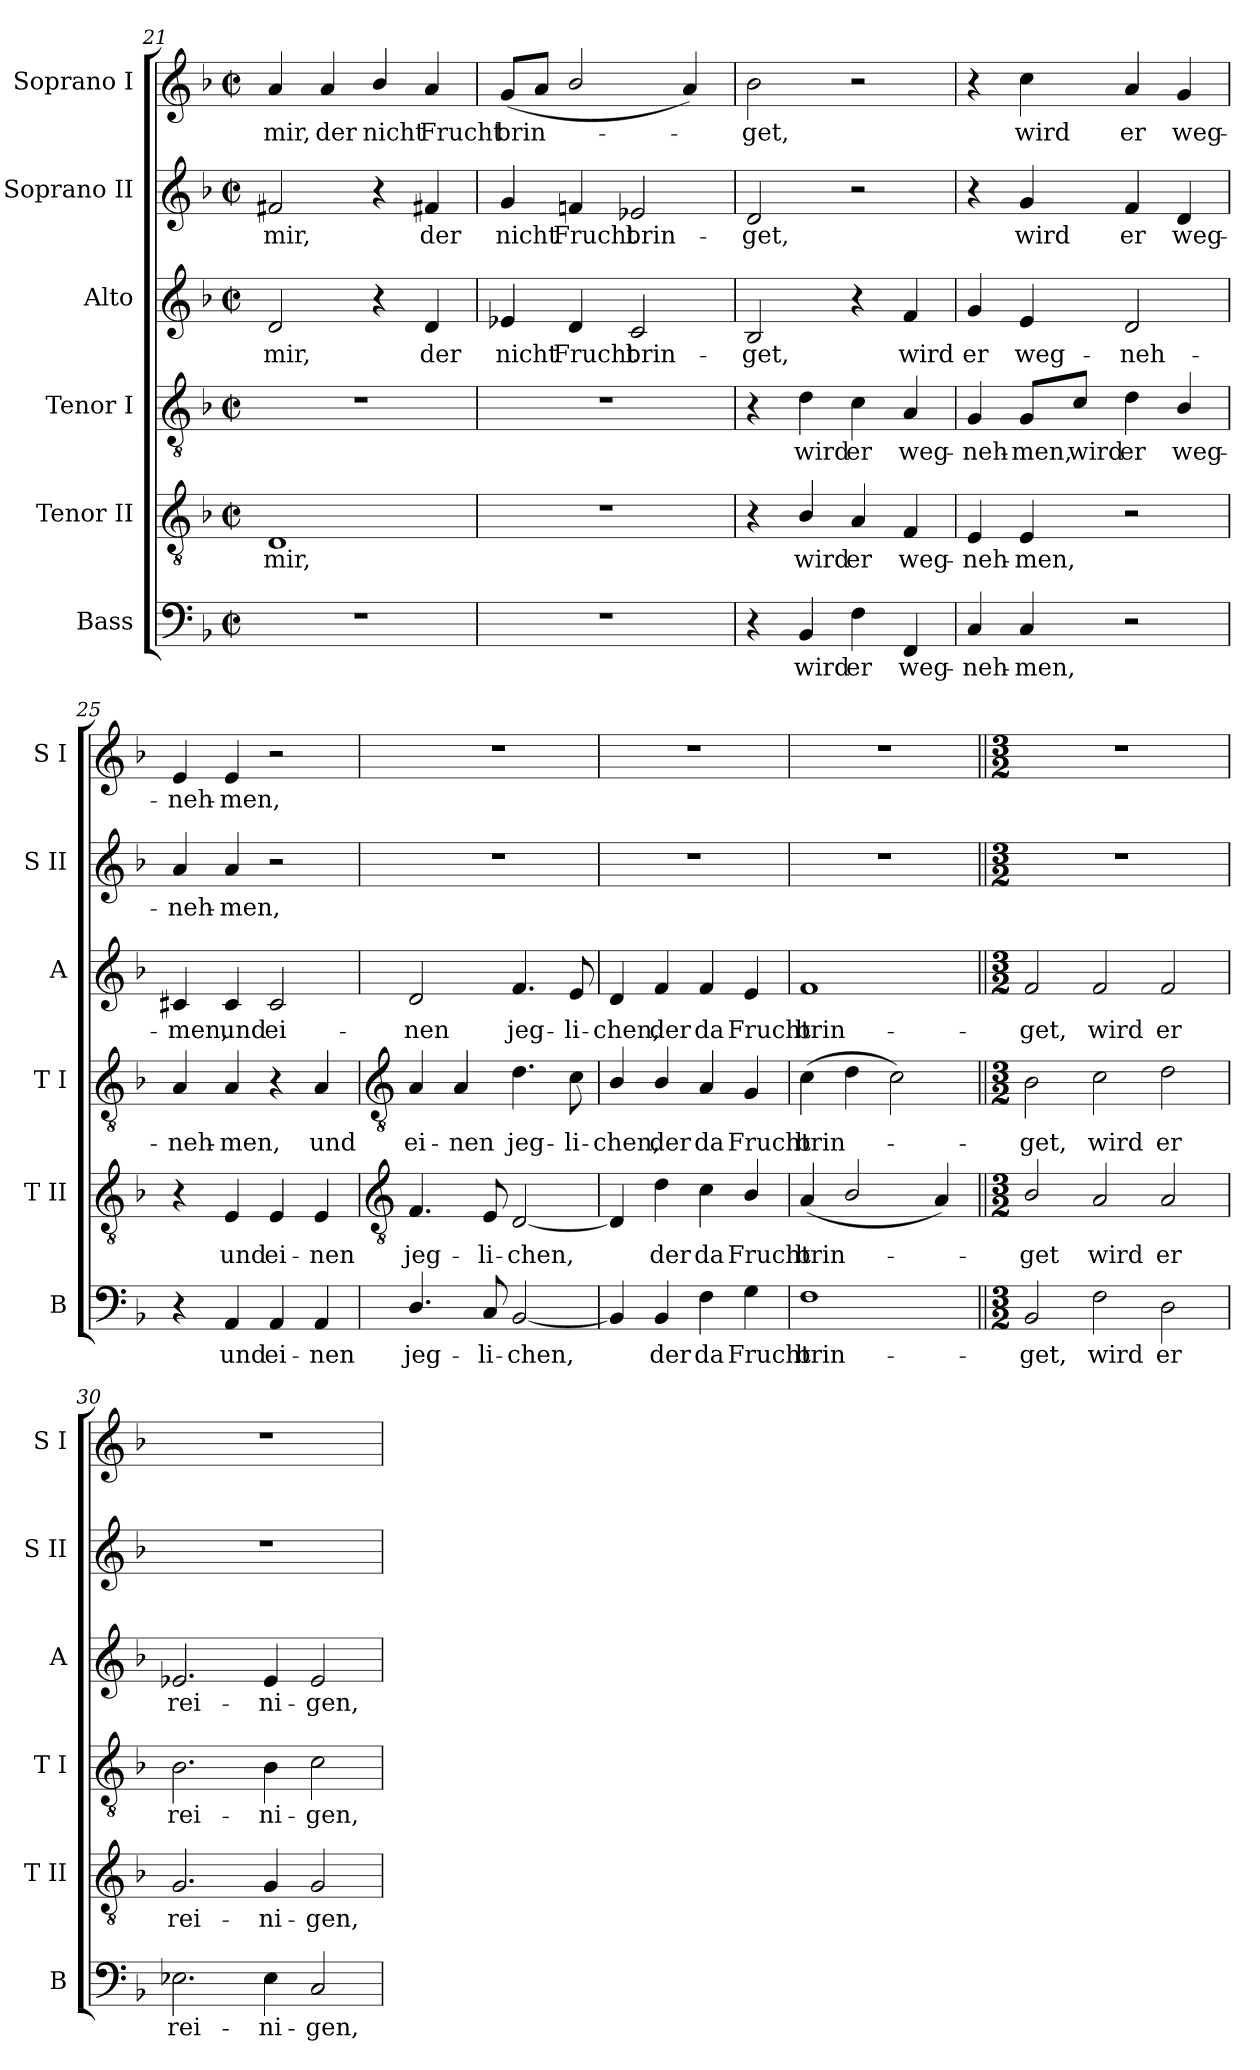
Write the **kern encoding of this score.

**kern	**text	**kern	**text	**kern	**text	**kern	**text	**kern	**text	**kern	**text
*part6	*part6	*part5	*part5	*part4	*part4	*part3	*part3	*part2	*part2	*part1	*part1
*staff6	*staff6	*staff5	*staff5	*staff4	*staff4	*staff3	*staff3	*staff2	*staff2	*staff1	*staff1
*I"Bass	*	*I"Tenor II	*	*I"Tenor I	*	*I"Alto	*	*I"Soprano II	*	*I"Soprano I	*
*I'B	*	*I'T II	*	*I'T I	*	*I'A	*	*I'S II	*	*I'S I	*
!!LO:LB:g=z
*clefF4	*	*clefGv2	*	*clefGv2	*	*clefG2	*	*clefG2	*	*clefG2	*
*k[b-]	*	*k[b-]	*	*k[b-]	*	*k[b-]	*	*k[b-]	*	*k[b-]	*
*F:	*	*F:	*	*F:	*	*F:	*	*F:	*	*F:	*
*M2/2	*	*M2/2	*	*M2/2	*	*M2/2	*	*M2/2	*	*M2/2	*
*met(c|)	*	*met(c|)	*	*met(c|)	*	*met(c|)	*	*met(c|)	*	*met(c|)	*
=21	=21	=21	=21	=21	=21	=21	=21	=21	=21	=21	=21
!	!	!	!LO:LY:b	!	!	!	!LO:LY:b	!	!LO:LY:b	!	!LO:LY:b
1r	.	1D	mir,	1r	.	2d	mir,	2f#X	mir,	4a	mir,
!	!	!	!	!	!	!	!	!	!	!	!LO:LY:b
.	.	.	.	.	.	.	.	.	.	4a	der
!	!	!	!	!	!	!	!	!	!	!	!LO:LY:b
.	.	.	.	.	.	4r	.	4r	.	4b-/	nicht
!	!	!	!	!	!	!	!LO:LY:b	!	!LO:LY:b	!	!LO:LY:b
.	.	.	.	.	.	4d	der	4f#X	der	4a	Frucht
=22	=22	=22	=22	=22	=22	=22	=22	=22	=22	=22	=22
!	!	!	!	!	!	!	!LO:LY:b	!	!LO:LY:b	!	!LO:LY:b
1r	.	1r	.	1r	.	4e-X	nicht	4g	nicht	(<8gL	brin-
.	.	.	.	.	.	.	.	.	.	8aJ	.
!	!	!	!	!	!	!	!LO:LY:b	!	!LO:LY:b	!	!
.	.	.	.	.	.	4d	Frucht	4fn	Frucht	2b-/	.
!	!	!	!	!	!	!	!LO:LY:b	!	!LO:LY:b	!	!
.	.	.	.	.	.	2c	brin-	2e-X	brin-	.	.
.	.	.	.	.	.	.	.	.	.	4a)	.
=23	=23	=23	=23	=23	=23	=23	=23	=23	=23	=23	=23
!	!	!	!	!	!	!	!LO:LY:b	!	!LO:LY:b	!	!LO:LY:b
4r	.	4r	.	4r	.	2B-	-get,	2d	-get,	2b-	get,
!	!LO:LY:b	!	!LO:LY:b	!	!LO:LY:b	!	!	!	!	!	!
4BB-	wird	4B-/	wird	4d	wird	.	.	.	.	.	.
!	!LO:LY:b	!	!LO:LY:b	!	!LO:LY:b	!	!	!	!	!	!
4F	er	4A	er	4c	er	4r	.	2r	.	2r	.
!	!LO:LY:b	!	!LO:LY:b	!	!LO:LY:b	!	!LO:LY:b	!	!	!	!
4FF	weg-	4F	weg-	4A	weg-	4f	wird	.	.	.	.
=24	=24	=24	=24	=24	=24	=24	=24	=24	=24	=24	=24
!	!LO:LY:b	!	!LO:LY:b	!	!LO:LY:b	!	!LO:LY:b	!	!	!	!
4C	-neh-	4E	-neh-	4G	-neh-	4g	er	4r	.	4r	.
!	!LO:LY:b	!	!LO:LY:b	!	!LO:LY:b	!	!LO:LY:b	!	!LO:LY:b	!	!LO:LY:b
4C	-men,	4E	-men,	8G/L	-men,	4e	weg-	4g	wird	4cc	wird
!	!	!	!	!	!LO:LY:b	!	!	!	!	!	!
.	.	.	.	8c/J	wird	.	.	.	.	.	.
!	!	!	!	!	!LO:LY:b	!	!LO:LY:b	!	!LO:LY:b	!	!LO:LY:b
2r	.	2r	.	4d	er	2d	-neh-	4f	er	4a	er
!	!	!	!	!	!LO:LY:b	!	!	!	!LO:LY:b	!	!LO:LY:b
.	.	.	.	4B-/	weg-	.	.	4d	weg-	4g	weg-
=25	=25	=25	=25	=25	=25	=25	=25	=25	=25	=25	=25
!	!	!	!	!	!LO:LY:b	!	!LO:LY:b	!	!LO:LY:b	!	!LO:LY:b
4r	.	4r	.	4A	-neh-	4c#X	-men,	4a	-neh-	4e	-neh-
!	!LO:LY:b	!	!LO:LY:b	!	!LO:LY:b	!	!LO:LY:b	!	!LO:LY:b	!	!LO:LY:b
4AA	und	4E	und	4A	-men,	4c#	und	4a	-men,	4e	-men,
!	!LO:LY:b	!	!LO:LY:b	!	!	!	!LO:LY:b	!	!	!	!
4AA	ei-	4E	ei-	4r	.	2c#	ei-	2r	.	2r	.
!	!LO:LY:b	!	!LO:LY:b	!	!LO:LY:b	!	!	!	!	!	!
4AA	-nen	4E	-nen	4A	und	.	.	.	.	.	.
!!LO:LB:g=z
=26	=26	=26	=26	=26	=26	=26	=26	=26	=26	=26	=26
*	*	*clefGv2	*	*clefGv2	*	*	*	*	*	*	*
!	!LO:LY:b	!	!LO:LY:b	!	!LO:LY:b	!	!LO:LY:b	!	!	!	!
4.D/	jeg-	4.F	jeg-	4A	ei-	2d	-nen	1r	.	1r	.
!	!	!	!	!	!LO:LY:b	!	!	!	!	!	!
.	.	.	.	4A	-nen	.	.	.	.	.	.
!	!LO:LY:b	!	!LO:LY:b	!	!	!	!	!	!	!	!
8C	-li-	8E	-li-	.	.	.	.	.	.	.	.
!	!LO:LY:b	!	!LO:LY:b	!	!LO:LY:b	!	!LO:LY:b	!	!	!	!
[2BB-	-chen,	[2D	-chen,	4.d	jeg-	4.f	jeg-	.	.	.	.
!	!	!	!	!	!LO:LY:b	!	!LO:LY:b	!	!	!	!
.	.	.	.	8c	-li-	8e	-li-	.	.	.	.
=27	=27	=27	=27	=27	=27	=27	=27	=27	=27	=27	=27
!	!	!	!	!	!LO:LY:b	!	!LO:LY:b	!	!	!	!
4BB-]	.	4D]	.	4B-/	-chen,	4d	-chen,	1r	.	1r	.
!	!LO:LY:b	!	!LO:LY:b	!	!LO:LY:b	!	!LO:LY:b	!	!	!	!
4BB-	der	4d	der	4B-/	der	4f	der	.	.	.	.
!	!LO:LY:b	!	!LO:LY:b	!	!LO:LY:b	!	!LO:LY:b	!	!	!	!
4F	da	4c	da	4A	da	4f	da	.	.	.	.
!	!LO:LY:b	!	!LO:LY:b	!	!LO:LY:b	!	!LO:LY:b	!	!	!	!
4G	Frucht	4B-/	Frucht	4G	Frucht	4e	Frucht	.	.	.	.
=28	=28	=28	=28	=28	=28	=28	=28	=28	=28	=28	=28
!	!LO:LY:b	!	!LO:LY:b	!	!LO:LY:b	!	!LO:LY:b	!	!	!	!
1F	brin-	(<4A	brin-	(>4c	brin-	1f	brin-	1r	.	1r	.
.	.	2B-/	.	4d	.	.	.	.	.	.	.
.	.	.	.	2c)	.	.	.	.	.	.	.
.	.	4A)	.	.	.	.	.	.	.	.	.
=29||	=29||	=29||	=29||	=29||	=29||	=29||	=29||	=29||	=29||	=29||	=29||
*M3/2	*	*M3/2	*	*M3/2	*	*M3/2	*	*M3/2	*	*M3/2	*
!	!LO:LY:b	!	!LO:LY:b	!	!LO:LY:b	!	!LO:LY:b	!LO:N:vis=1	!	!LO:N:vis=1	!
2BB-	-get,	2B-/	get	2B-	get,	2f	-get,	1.r	.	1.r	.
!	!LO:LY:b	!	!LO:LY:b	!	!LO:LY:b	!	!LO:LY:b	!	!	!	!
2F	wird	2A	wird	2c	wird	2f	wird	.	.	.	.
!	!LO:LY:b	!	!LO:LY:b	!	!LO:LY:b	!	!LO:LY:b	!	!	!	!
2D	er	2A	er	2d	er	2f	er	.	.	.	.
=30	=30	=30	=30	=30	=30	=30	=30	=30	=30	=30	=30
!	!LO:LY:b	!	!LO:LY:b	!	!LO:LY:b	!	!LO:LY:b	!LO:N:vis=1	!	!LO:N:vis=1	!
2.E-X	rei-	2.G	rei-	2.B-	rei-	2.e-X	rei-	1.r	.	1.r	.
!	!LO:LY:b	!	!LO:LY:b	!	!LO:LY:b	!	!LO:LY:b	!	!	!	!
4E-	-ni-	4G	-ni-	4B-	-ni-	4e-	-ni-	.	.	.	.
!	!LO:LY:b	!	!LO:LY:b	!	!LO:LY:b	!	!LO:LY:b	!	!	!	!
2C	-gen,	2G	-gen,	2c	-gen,	2e-	-gen,	.	.	.	.
=	=	=	=	=	=	=	=	=	=	=	=
*-	*-	*-	*-	*-	*-	*-	*-	*-	*-	*-	*-
